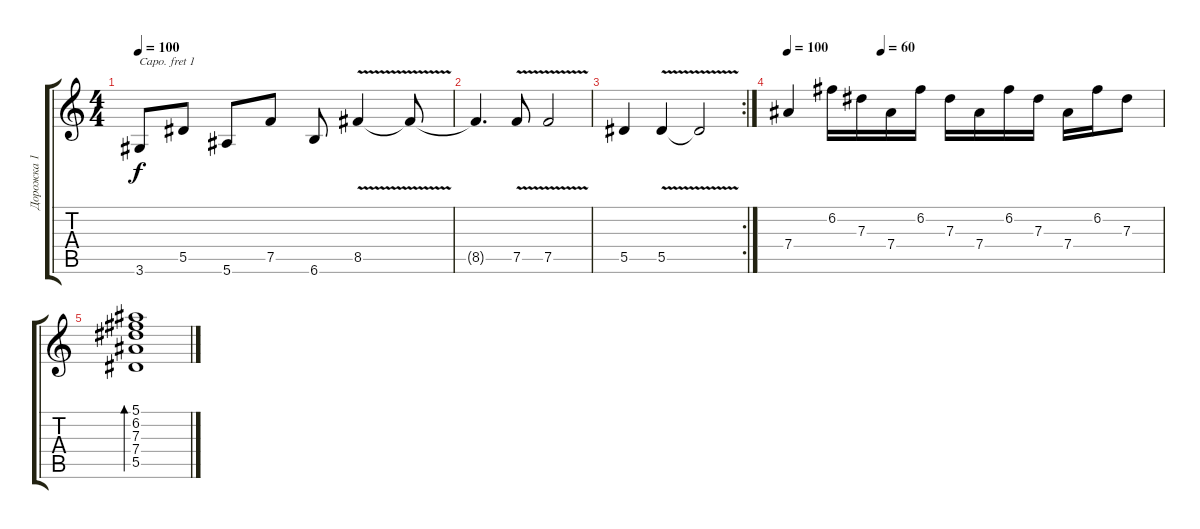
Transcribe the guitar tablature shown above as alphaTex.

\track ("Дорожка 1" "Дорожка 1") {instrument acousticguitarsteel}
\staff {score tabs}
\capo 1
\tuning (E4 B3 G3 D3 A2 E2) {hide}
\ts (4 4)
\tempo 100
\clef g2
\ks c
3.6.8{dy f} 5.5.8 5.6.8 7.5.8 6.6.8 8.5{v}.4 8.5{t}.8 |
8.5{t}.4{d} 7.5{v}.8 7.5{v}.2 |
\rc 2
5.5.4 5.5{v}.4 5.5{t}.2 |
\tempo 100
\tempo (60 0.25)
7.4.4 6.2.16 7.3.16 7.4.16 6.2.16 7.3.16 7.4.16 6.2.16 7.3.16 7.4.16 6.2.16 7.3.8 |
(5.1 6.2 7.3 7.4 5.5).1{bd 480}
